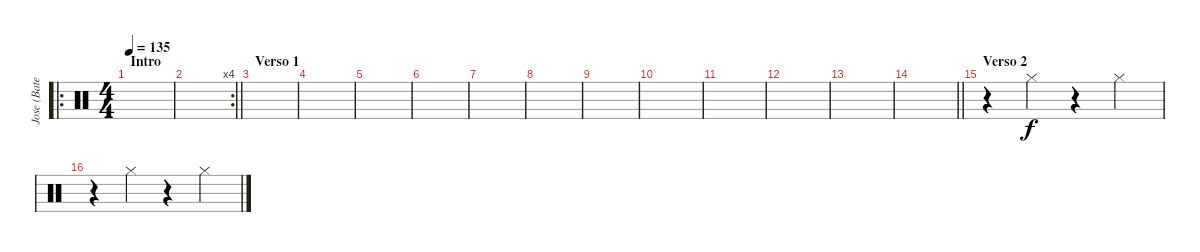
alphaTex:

\track ("Jose (Bateria)" "Jose (Bate") {instrument percussion}
\staff {score}
\articulation defaults
\ro
\ts (4 4)
\section ("" "Intro")
\tempo 135
\clef neutral
\ks c
|
\rc 4
\barLineRight lightlight
|
\section ("" "Verso 1")
|
|
|
|
|
|
|
|
|
|
|
\barLineRight lightlight
|
\section ("" "Verso 2")
r.4 "Hi-Hat (closed)".4 r.4 "Hi-Hat (closed)".4 |
r.4 "Hi-Hat (closed)".4 r.4 "Hi-Hat (closed)".4
